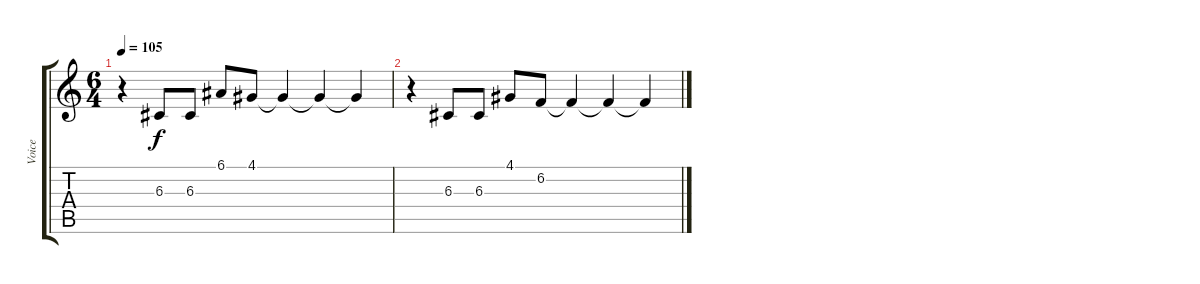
\track ("Voice" "Voice") {instrument choiraahs}
\staff {score tabs}
\tuning (E4 B3 G3 D3 A2 E2) {hide}
\ts (6 4)
\tempo 105
\clef g2
\ks c
r.4{dy f volume 11} 6.3.8 6.3.8 6.1.8 4.1.8 4.1{t}.4{volume 0} 4.1{t}.4 4.1{t}.4 |
r.4 6.3.8 6.3.8 4.1.8 6.2.8 6.2{t}.4{volume 0} 6.2{t}.4 6.2{t}.4
